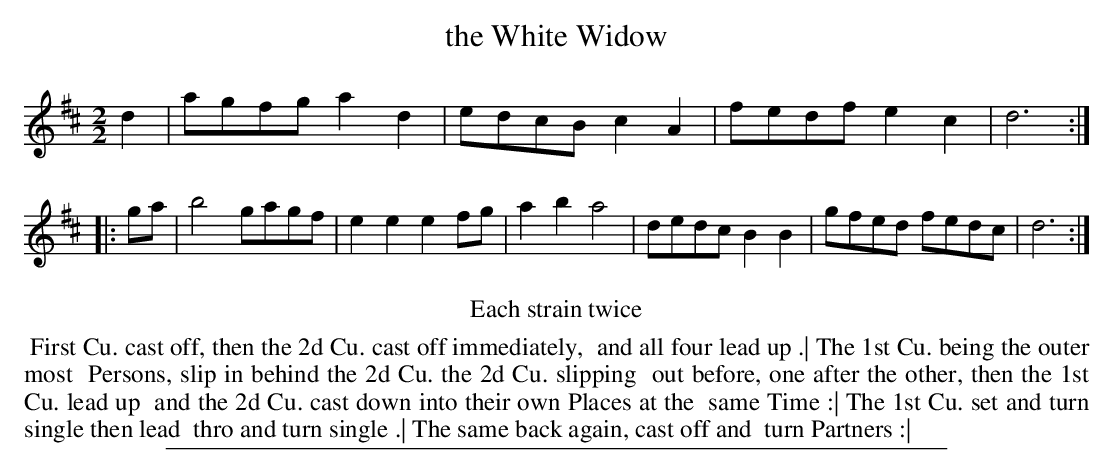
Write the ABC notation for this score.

X:1
T: the White Widow
M: 2/2
L: 1/8
K: D
d2 |\
agfg a2d2 | edcB c2A2 | fedf e2c2 | d6 :|
|: ga |\
b4 gagf | e2e2 e2fg | a2b2 a4 | dedc B2B2 |\
gfed fedc | d6 :|
